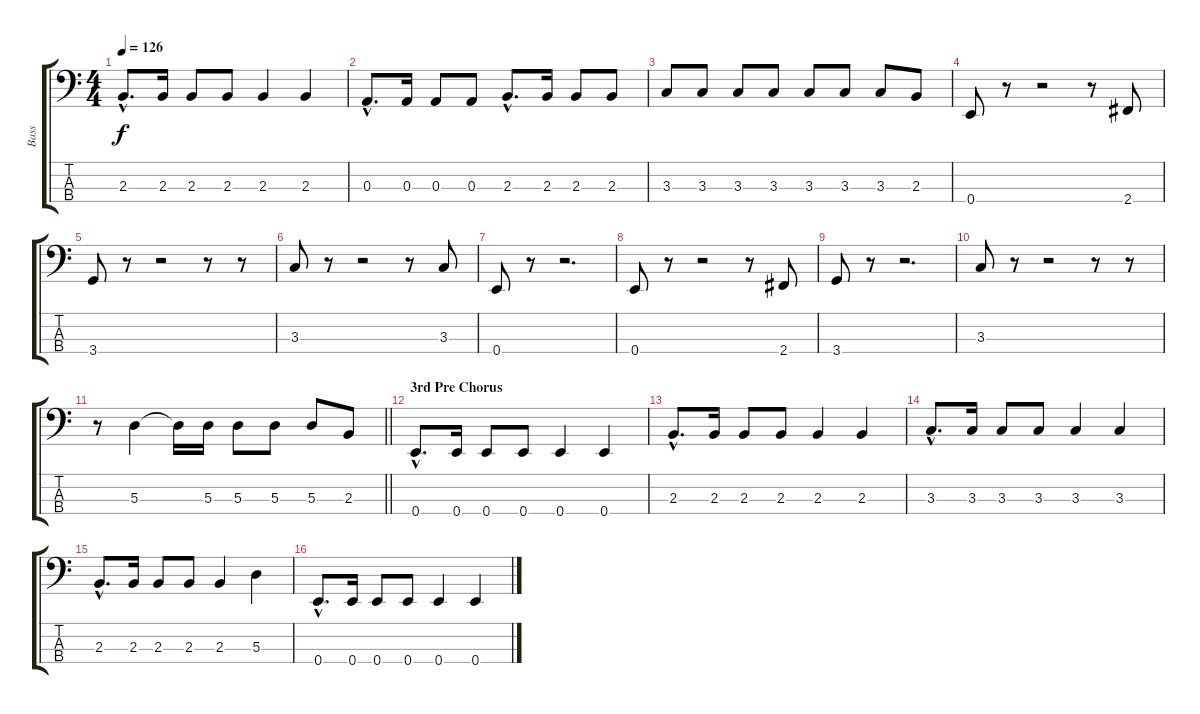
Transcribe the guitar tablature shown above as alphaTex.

\track ("Bass" "Bass") {instrument electricbassfinger}
\staff {score tabs}
\tuning (G2 D2 A1 E1) {hide}
\ts (4 4)
\tempo 126
\clef f4
\ks c
2.3{hac}.8{d dy f} 2.3.16 2.3.8 2.3.8 2.3.4 2.3.4 |
0.3{hac}.8{d} 0.3.16 0.3.8 0.3.8 2.3{hac}.8{d} 2.3.16 2.3.8 2.3.8 |
3.3.8 3.3.8 3.3.8 3.3.8 3.3.8 3.3.8 3.3.8 2.3.8 |
0.4.8 r.8 r.2 r.8 2.4.8 |
3.4.8 r.8 r.2 r.8 r.8 |
3.3.8 r.8 r.2 r.8 3.3.8 |
0.4.8 r.8 r.2{d} |
0.4.8 r.8 r.2 r.8 2.4.8 |
3.4.8 r.8 r.2{d} |
3.3.8 r.8 r.2 r.8 r.8 |
\barLineRight lightlight
r.8 5.3.4 5.3{t}.16 5.3.16 5.3.8 5.3.8 5.3.8 2.3.8 |
\section ("" "3rd Pre Chorus")
0.4{hac}.8{d} 0.4.16 0.4.8 0.4.8 0.4.4 0.4.4 |
2.3{hac}.8{d} 2.3.16 2.3.8 2.3.8 2.3.4 2.3.4 |
3.3{hac}.8{d} 3.3.16 3.3.8 3.3.8 3.3.4 3.3.4 |
2.3{hac}.8{d} 2.3.16 2.3.8 2.3.8 2.3.4 5.3.4 |
0.4{hac}.8{d} 0.4.16 0.4.8 0.4.8 0.4.4 0.4.4
